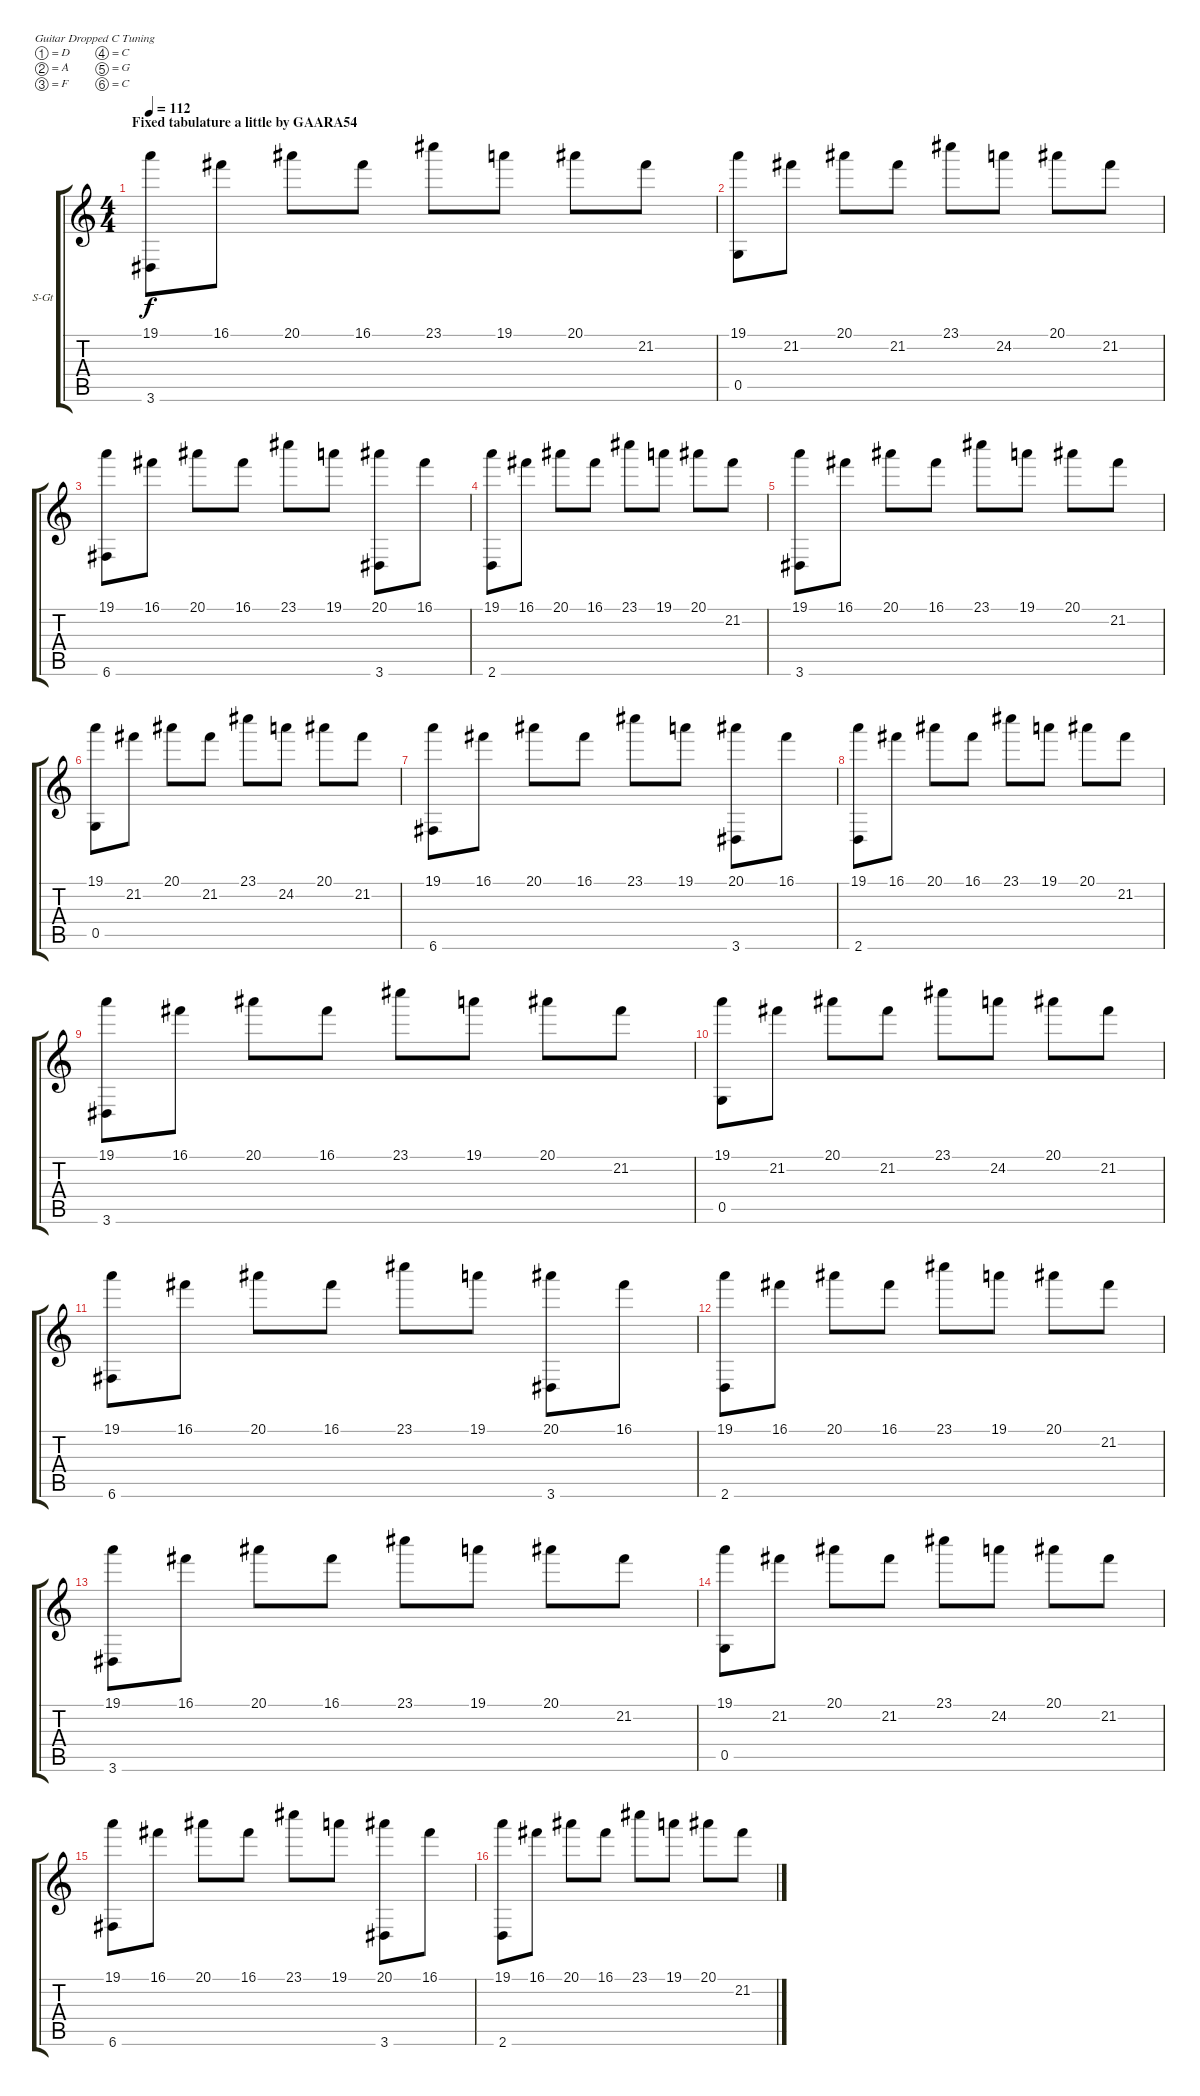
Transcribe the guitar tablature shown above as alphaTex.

\bracketExtendMode groupsimilarinstruments
\firstSystemTrackNameOrientation horizontal
\otherSystemsTrackNameOrientation horizontal
\track ("Martin" "S-Gt") {instrument stringensemble1}
\staff {score tabs}
\tuning (D4 A3 F3 C3 G2 C2)
\displaytranspose 12
\ts (4 4)
\section ("" "Fixed tabulature a little by GAARA54")
\tempo 112
\clef g2
\ks c
(19.1 3.6).8{dy f instrument stringensemble1} 16.1.8 20.1.8 16.1.8 23.1.8 19.1.8 20.1.8 21.2.8 |
(19.1 0.5).8 21.2.8 20.1.8 21.2.8 23.1.8 24.2.8 20.1.8 21.2.8 |
(19.1 6.6).8 16.1.8 20.1.8 16.1.8 23.1.8 19.1.8 (20.1 3.6).8 16.1.8 |
(19.1 2.6).8 16.1.8 20.1.8 16.1.8 23.1.8 19.1.8 20.1.8 21.2.8 |
(19.1 3.6).8 16.1.8 20.1.8 16.1.8 23.1.8 19.1.8 20.1.8 21.2.8 |
(19.1 0.5).8 21.2.8 20.1.8 21.2.8 23.1.8 24.2.8 20.1.8 21.2.8 |
(19.1 6.6).8 16.1.8 20.1.8 16.1.8 23.1.8 19.1.8 (20.1 3.6).8 16.1.8 |
(19.1 2.6).8 16.1.8 20.1.8 16.1.8 23.1.8 19.1.8 20.1.8 21.2.8 |
(19.1 3.6).8 16.1.8 20.1.8 16.1.8 23.1.8 19.1.8 20.1.8 21.2.8 |
(19.1 0.5).8 21.2.8 20.1.8 21.2.8 23.1.8 24.2.8 20.1.8 21.2.8 |
(19.1 6.6).8 16.1.8 20.1.8 16.1.8 23.1.8 19.1.8 (20.1 3.6).8 16.1.8 |
(19.1 2.6).8 16.1.8 20.1.8 16.1.8 23.1.8 19.1.8 20.1.8 21.2.8 |
(19.1 3.6).8 16.1.8 20.1.8 16.1.8 23.1.8 19.1.8 20.1.8 21.2.8 |
(19.1 0.5).8 21.2.8 20.1.8 21.2.8 23.1.8 24.2.8 20.1.8 21.2.8 |
(19.1 6.6).8 16.1.8 20.1.8 16.1.8 23.1.8 19.1.8 (20.1 3.6).8 16.1.8 |
(19.1 2.6).8 16.1.8 20.1.8 16.1.8 23.1.8 19.1.8 20.1.8 21.2.8
